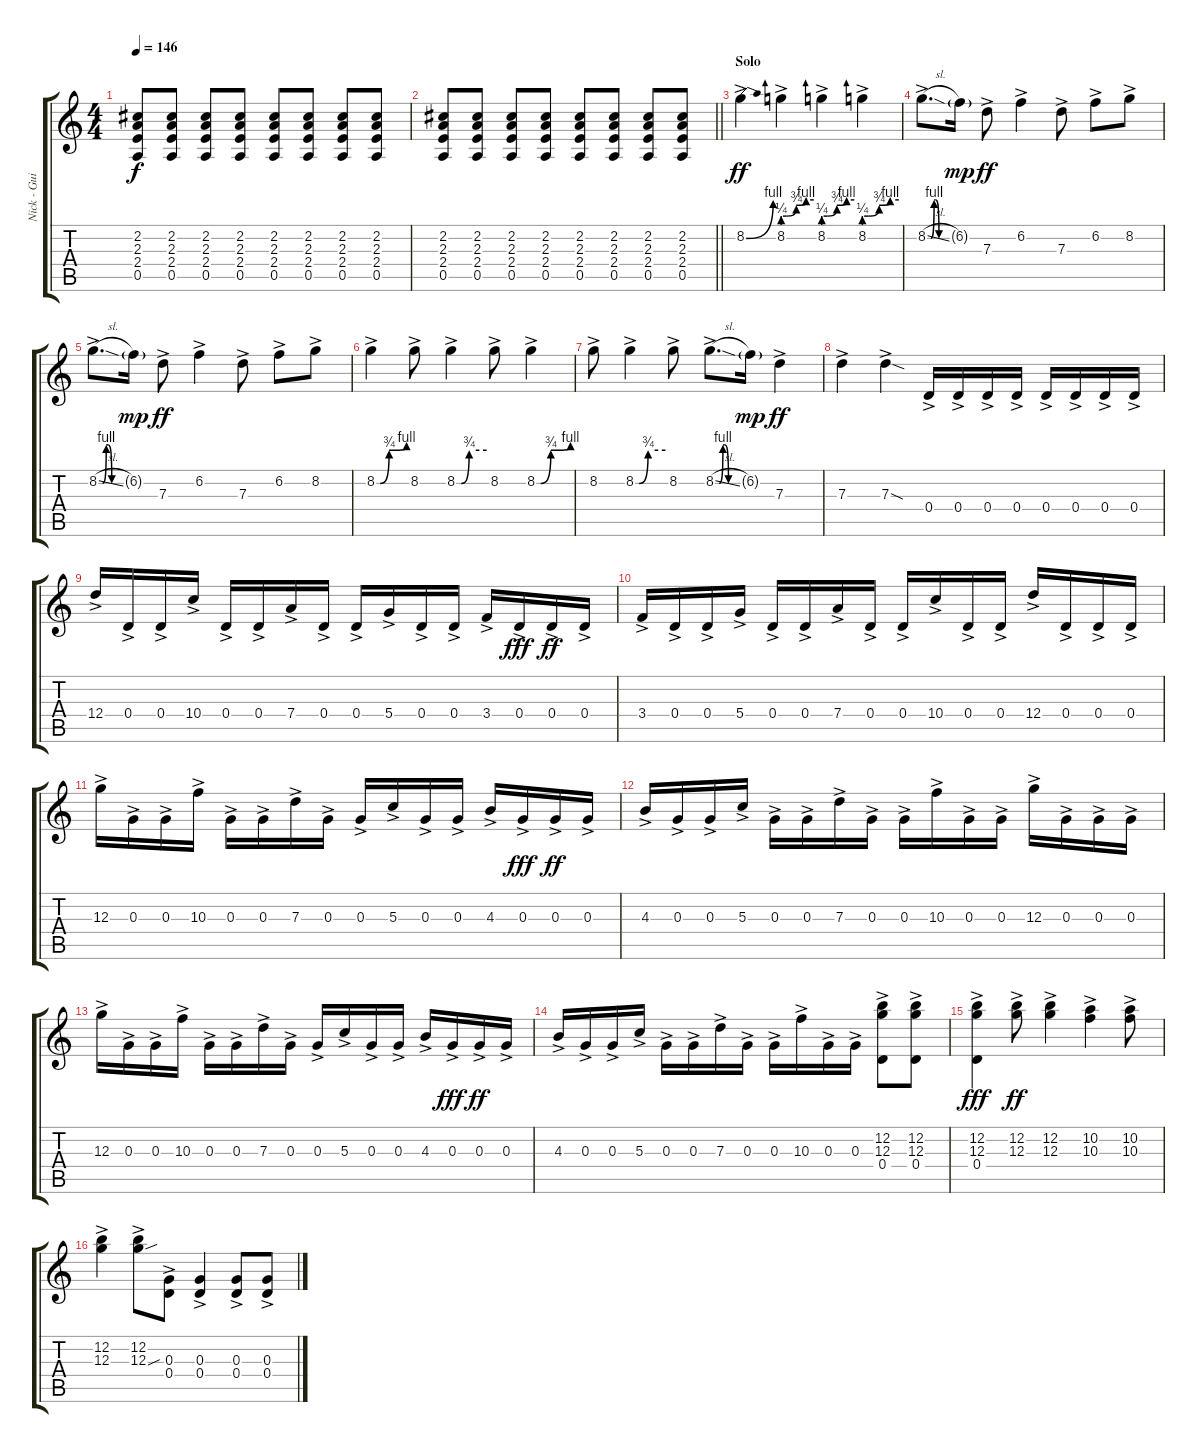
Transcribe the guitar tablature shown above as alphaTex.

\track ("Nick - Guitar RSE" "Nick - Gui") {instrument overdrivenguitar}
\staff {score tabs}
\tuning (E4 B3 G3 D3 A2 E2) {hide}
\ts (4 4)
\tempo 146
\clef g2
\ks c
(2.2 2.3 2.4 0.5).8{dy f} (2.2 2.3 2.4 0.5).8 (2.2 2.3 2.4 0.5).8 (2.2 2.3 2.4 0.5).8 (2.2 2.3 2.4 0.5).8 (2.2 2.3 2.4 0.5).8 (2.2 2.3 2.4 0.5).8 (2.2 2.3 2.4 0.5).8 |
\barLineRight lightlight
(2.2 2.3 2.4 0.5).8 (2.2 2.3 2.4 0.5).8 (2.2 2.3 2.4 0.5).8 (2.2 2.3 2.4 0.5).8 (2.2 2.3 2.4 0.5).8 (2.2 2.3 2.4 0.5).8 (2.2 2.3 2.4 0.5).8 (2.2 2.3 2.4 0.5).8 |
\section ("" "Solo")
8.2{be (bend 0 0 60 4) ac}.4{dy ff instrument overdrivenguitar} 8.2{be (custom 0 1 7 1 26 3 45 4 60 4) ac}.4 8.2{be (custom 0 1 7 1 26 3 45 4 60 4) ac}.4 8.2{be (custom 0 1 7 1 26 3 45 4 60 4) ac}.4 |
8.2{be (custom 0 0 10 0 20 4 25 4 35 0 60 0) sl ac}.8{d} 6.2{g}.16{dy mp} 7.3{ac}.8{dy ff} 6.2{ac}.4 7.3{ac}.8 6.2{ac}.8 8.2{ac}.8 |
8.2{be (custom 0 0 10 0 20 4 25 4 35 0 60 0) sl ac}.8{d} 6.2{g}.16{dy mp} 7.3{ac}.8{dy ff} 6.2{ac}.4 7.3{ac}.8 6.2{ac}.8 8.2{ac}.8 |
8.2{be (custom 0 0 7 0 25 3 60 4) ac}.4 8.2{ac}.8 8.2{be (custom 0 0 9 0 25 3 60 3) ac}.4 8.2{ac}.8 8.2{be (custom 0 0 7 0 25 3 60 4) ac}.4 |
8.2{ac}.8 8.2{be (custom 0 0 7 0 25 3 60 3) ac}.4 8.2{ac}.8 8.2{be (custom 0 0 10 0 20 4 25 4 35 0 60 0) sl ac}.8{d} 6.2{g}.16{dy mp} 7.3{ac}.4{dy ff} |
7.3{ac}.4 7.3{sod ac}.4 0.4{ac}.16 0.4{ac}.16 0.4{ac}.16 0.4{ac}.16 0.4{ac}.16 0.4{ac}.16 0.4{ac}.16 0.4{ac}.16 |
12.4{ac}.16 0.4{ac}.16 0.4{ac}.16 10.4{ac}.16 0.4{ac}.16 0.4{ac}.16 7.4{ac}.16 0.4{ac}.16 0.4{ac}.16 5.4{ac}.16 0.4{ac}.16 0.4{ac}.16 3.4{ac}.16 0.4{ac}.16{dy fff} 0.4{ac}.16{dy ff} 0.4{ac}.16 |
3.4{ac}.16 0.4{ac}.16 0.4{ac}.16 5.4{ac}.16 0.4{ac}.16 0.4{ac}.16 7.4{ac}.16 0.4{ac}.16 0.4{ac}.16 10.4{ac}.16 0.4{ac}.16 0.4{ac}.16 12.4{ac}.16 0.4{ac}.16 0.4{ac}.16 0.4{ac}.16 |
12.3{ac}.16 0.3{ac}.16 0.3{ac}.16 10.3{ac}.16 0.3{ac}.16 0.3{ac}.16 7.3{ac}.16 0.3{ac}.16 0.3{ac}.16 5.3{ac}.16 0.3{ac}.16 0.3{ac}.16 4.3{ac}.16 0.3{ac}.16{dy fff} 0.3{ac}.16{dy ff} 0.3{ac}.16 |
4.3{ac}.16 0.3{ac}.16 0.3{ac}.16 5.3{ac}.16 0.3{ac}.16 0.3{ac}.16 7.3{ac}.16 0.3{ac}.16 0.3{ac}.16 10.3{ac}.16 0.3{ac}.16 0.3{ac}.16 12.3{ac}.16 0.3{ac}.16 0.3{ac}.16 0.3{ac}.16 |
12.3{ac}.16 0.3{ac}.16 0.3{ac}.16 10.3{ac}.16 0.3{ac}.16 0.3{ac}.16 7.3{ac}.16 0.3{ac}.16 0.3{ac}.16 5.3{ac}.16 0.3{ac}.16 0.3{ac}.16 4.3{ac}.16 0.3{ac}.16{dy fff} 0.3{ac}.16{dy ff} 0.3{ac}.16 |
4.3{ac}.16 0.3{ac}.16 0.3{ac}.16 5.3{ac}.16 0.3{ac}.16 0.3{ac}.16 7.3{ac}.16 0.3{ac}.16 0.3{ac}.16 10.3{ac}.16 0.3{ac}.16 0.3{ac}.16 (12.2{ac} 12.3{ac} 0.4{ac}).8 (12.2{ac} 12.3{ac} 0.4{ac}).8 |
(12.2{ac} 12.3{ac} 0.4{ac}).4{dy fff} (12.2{ac} 12.3{ac}).8{dy ff} (12.2{ac} 12.3{ac}).4 (10.2{ac} 10.3{ac}).4 (10.2{ac} 10.3{ac}).8 |
(12.2{ac} 12.3{ac}).4 (12.2{ac} 12.3{sou ac}).8 (0.3{ac} 0.4{ac}).8 (0.3{ac} 0.4{ac}).4 (0.3{ac} 0.4{ac}).8 (0.3{ac} 0.4{ac}).8
